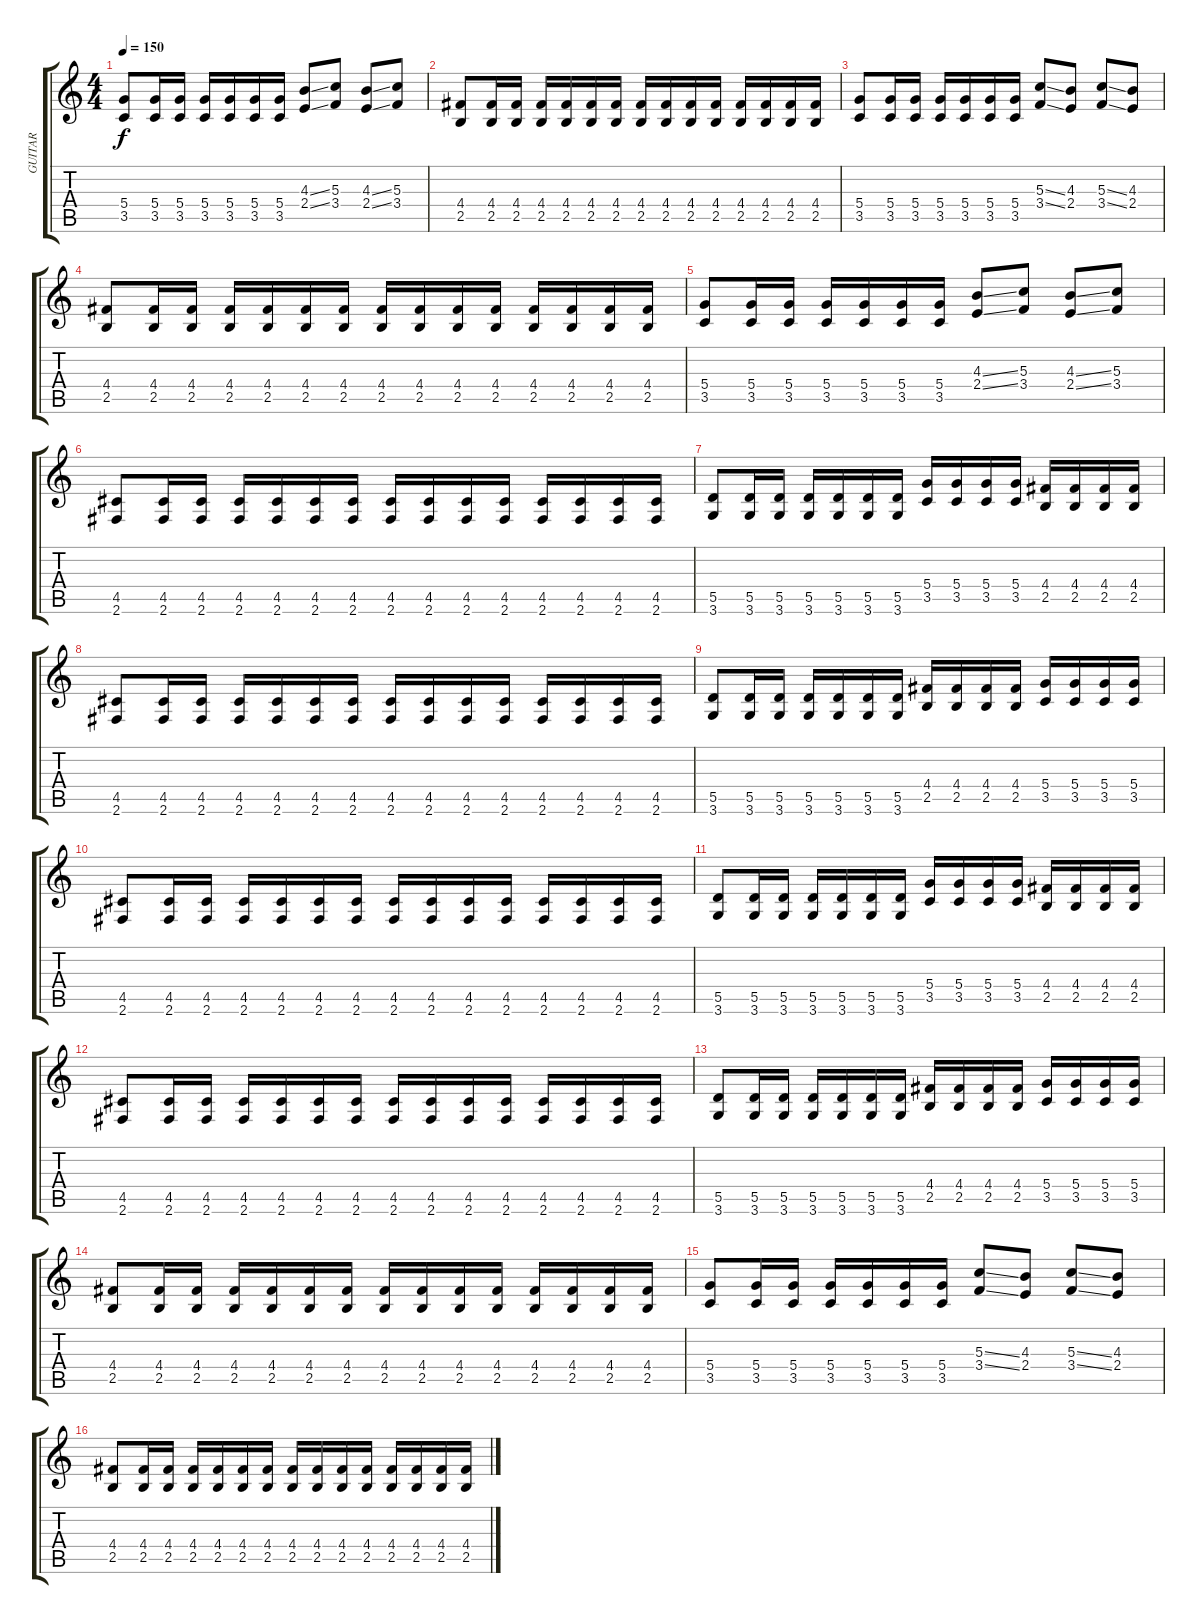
\track ("GUITAR" "GUITAR") {instrument distortionguitar}
\staff {score tabs}
\tuning (E4 B3 G3 D3 A2 E2) {hide}
\ts (4 4)
\tempo 150
\clef g2
\ks c
(5.4 3.5).8{dy f} (5.4 3.5).16 (5.4 3.5).16 (5.4 3.5).16 (5.4 3.5).16 (5.4 3.5).16 (5.4 3.5).16 (4.3{ss} 2.4{ss}).8 (5.3 3.4).8 (4.3{ss} 2.4{ss}).8 (5.3 3.4).8 |
(4.4 2.5).8 (4.4 2.5).16 (4.4 2.5).16 (4.4 2.5).16 (4.4 2.5).16 (4.4 2.5).16 (4.4 2.5).16 (4.4 2.5).16 (4.4 2.5).16 (4.4 2.5).16 (4.4 2.5).16 (4.4 2.5).16 (4.4 2.5).16 (4.4 2.5).16 (4.4 2.5).16 |
(5.4 3.5).8 (5.4 3.5).16 (5.4 3.5).16 (5.4 3.5).16 (5.4 3.5).16 (5.4 3.5).16 (5.4 3.5).16 (5.3{ss} 3.4{ss}).8 (4.3 2.4).8 (5.3{ss} 3.4{ss}).8 (4.3 2.4).8 |
(4.4 2.5).8 (4.4 2.5).16 (4.4 2.5).16 (4.4 2.5).16 (4.4 2.5).16 (4.4 2.5).16 (4.4 2.5).16 (4.4 2.5).16 (4.4 2.5).16 (4.4 2.5).16 (4.4 2.5).16 (4.4 2.5).16 (4.4 2.5).16 (4.4 2.5).16 (4.4 2.5).16 |
(5.4 3.5).8 (5.4 3.5).16 (5.4 3.5).16 (5.4 3.5).16 (5.4 3.5).16 (5.4 3.5).16 (5.4 3.5).16 (4.3{ss} 2.4{ss}).8 (5.3 3.4).8 (4.3{ss} 2.4{ss}).8 (5.3 3.4).8 |
(4.5 2.6).8 (4.5 2.6).16 (4.5 2.6).16 (4.5 2.6).16 (4.5 2.6).16 (4.5 2.6).16 (4.5 2.6).16 (4.5 2.6).16 (4.5 2.6).16 (4.5 2.6).16 (4.5 2.6).16 (4.5 2.6).16 (4.5 2.6).16 (4.5 2.6).16 (4.5 2.6).16 |
(5.5 3.6).8 (5.5 3.6).16 (5.5 3.6).16 (5.5 3.6).16 (5.5 3.6).16 (5.5 3.6).16 (5.5 3.6).16 (5.4 3.5).16 (5.4 3.5).16 (5.4 3.5).16 (5.4 3.5).16 (4.4 2.5).16 (4.4 2.5).16 (4.4 2.5).16 (4.4 2.5).16 |
(4.5 2.6).8 (4.5 2.6).16 (4.5 2.6).16 (4.5 2.6).16 (4.5 2.6).16 (4.5 2.6).16 (4.5 2.6).16 (4.5 2.6).16 (4.5 2.6).16 (4.5 2.6).16 (4.5 2.6).16 (4.5 2.6).16 (4.5 2.6).16 (4.5 2.6).16 (4.5 2.6).16 |
(5.5 3.6).8 (5.5 3.6).16 (5.5 3.6).16 (5.5 3.6).16 (5.5 3.6).16 (5.5 3.6).16 (5.5 3.6).16 (4.4 2.5).16 (4.4 2.5).16 (4.4 2.5).16 (4.4 2.5).16 (5.4 3.5).16 (5.4 3.5).16 (5.4 3.5).16 (5.4 3.5).16 |
(4.5 2.6).8 (4.5 2.6).16 (4.5 2.6).16 (4.5 2.6).16 (4.5 2.6).16 (4.5 2.6).16 (4.5 2.6).16 (4.5 2.6).16 (4.5 2.6).16 (4.5 2.6).16 (4.5 2.6).16 (4.5 2.6).16 (4.5 2.6).16 (4.5 2.6).16 (4.5 2.6).16 |
(5.5 3.6).8 (5.5 3.6).16 (5.5 3.6).16 (5.5 3.6).16 (5.5 3.6).16 (5.5 3.6).16 (5.5 3.6).16 (5.4 3.5).16 (5.4 3.5).16 (5.4 3.5).16 (5.4 3.5).16 (4.4 2.5).16 (4.4 2.5).16 (4.4 2.5).16 (4.4 2.5).16 |
(4.5 2.6).8 (4.5 2.6).16 (4.5 2.6).16 (4.5 2.6).16 (4.5 2.6).16 (4.5 2.6).16 (4.5 2.6).16 (4.5 2.6).16 (4.5 2.6).16 (4.5 2.6).16 (4.5 2.6).16 (4.5 2.6).16 (4.5 2.6).16 (4.5 2.6).16 (4.5 2.6).16 |
(5.5 3.6).8 (5.5 3.6).16 (5.5 3.6).16 (5.5 3.6).16 (5.5 3.6).16 (5.5 3.6).16 (5.5 3.6).16 (4.4 2.5).16 (4.4 2.5).16 (4.4 2.5).16 (4.4 2.5).16 (5.4 3.5).16 (5.4 3.5).16 (5.4 3.5).16 (5.4 3.5).16 |
(4.4 2.5).8 (4.4 2.5).16 (4.4 2.5).16 (4.4 2.5).16 (4.4 2.5).16 (4.4 2.5).16 (4.4 2.5).16 (4.4 2.5).16 (4.4 2.5).16 (4.4 2.5).16 (4.4 2.5).16 (4.4 2.5).16 (4.4 2.5).16 (4.4 2.5).16 (4.4 2.5).16 |
(5.4 3.5).8 (5.4 3.5).16 (5.4 3.5).16 (5.4 3.5).16 (5.4 3.5).16 (5.4 3.5).16 (5.4 3.5).16 (5.3{ss} 3.4{ss}).8 (4.3 2.4).8 (5.3{ss} 3.4{ss}).8 (4.3 2.4).8 |
(4.4 2.5).8 (4.4 2.5).16 (4.4 2.5).16 (4.4 2.5).16 (4.4 2.5).16 (4.4 2.5).16 (4.4 2.5).16 (4.4 2.5).16 (4.4 2.5).16 (4.4 2.5).16 (4.4 2.5).16 (4.4 2.5).16 (4.4 2.5).16 (4.4 2.5).16 (4.4 2.5).16
